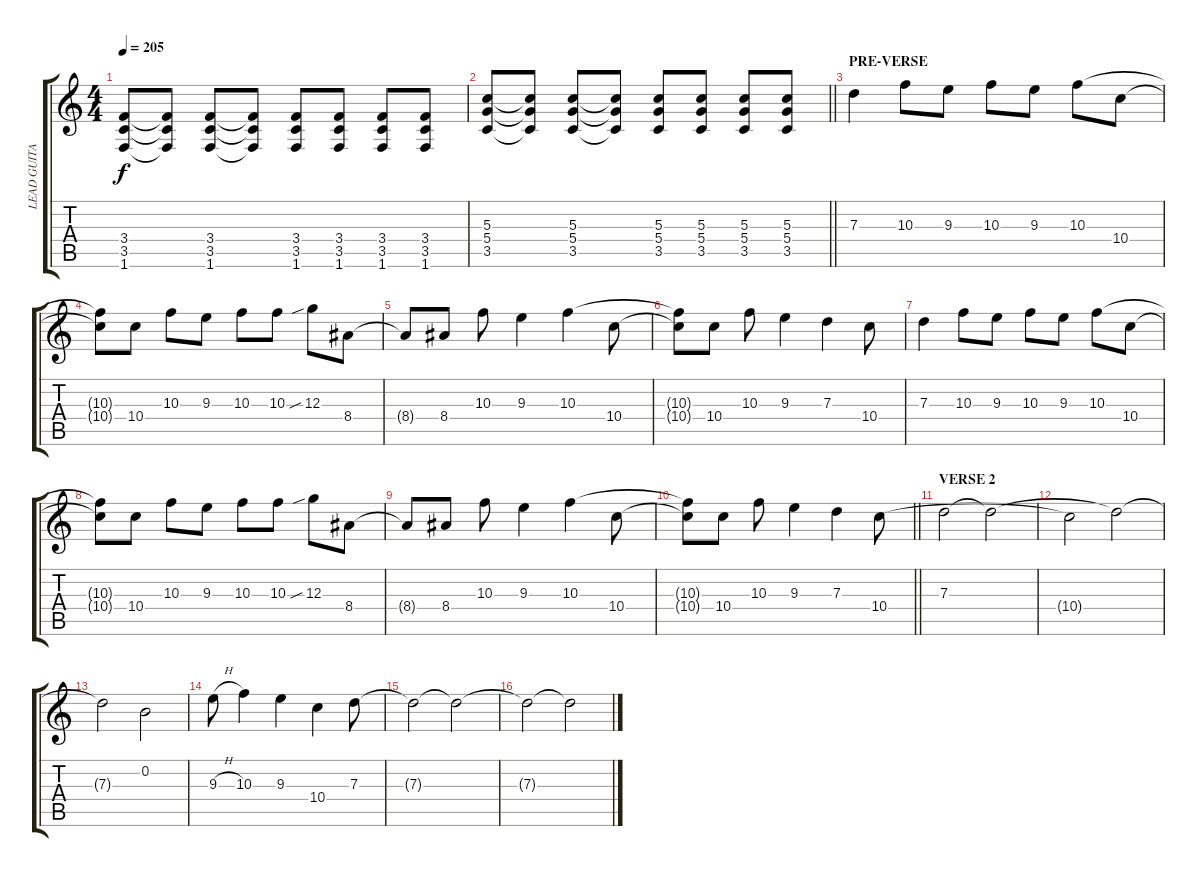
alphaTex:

\track ("LEAD GUITAR" "LEAD GUITA") {instrument overdrivenguitar}
\staff {score tabs}
\tuning (E4 B3 G3 D3 A2 E2) {hide}
\ts (4 4)
\tempo 205
\clef g2
\ks c
(3.4 3.5 1.6).8{dy f} (3.4{t} 3.5{t} 1.6{t}).8 (3.4 3.5 1.6).8 (3.4{t} 3.5{t} 1.6{t}).8 (3.4 3.5 1.6).8 (3.4 3.5 1.6).8 (3.4 3.5 1.6).8 (3.4 3.5 1.6).8 |
\barLineRight lightlight
(5.3 5.4 3.5).8 (5.3{t} 5.4{t} 3.5{t}).8 (5.3 5.4 3.5).8 (5.3{t} 5.4{t} 3.5{t}).8 (5.3 5.4 3.5).8 (5.3 5.4 3.5).8 (5.3 5.4 3.5).8 (5.3 5.4 3.5).8 |
\section ("" "PRE-VERSE")
7.3.4 10.3.8 9.3.8 10.3.8 9.3.8 10.3.8 10.4.8 |
(10.3{t} 10.4{t}).8 10.4.8 10.3.8 9.3.8 10.3.8 10.3.8 12.3{sib}.8 8.4.8 |
8.4{t}.8 8.4.8 10.3.8 9.3.4 10.3.4 10.4.8 |
(10.3{t} 10.4{t}).8 10.4.8 10.3.8 9.3.4 7.3.4 10.4.8 |
7.3.4 10.3.8 9.3.8 10.3.8 9.3.8 10.3.8 10.4.8 |
(10.3{t} 10.4{t}).8 10.4.8 10.3.8 9.3.8 10.3.8 10.3.8 12.3{sib}.8 8.4.8 |
8.4{t}.8 8.4.8 10.3.8 9.3.4 10.3.4 10.4.8 |
\barLineRight lightlight
(10.3{t} 10.4{t}).8 10.4.8 10.3.8 9.3.4 7.3.4 10.4.8 |
\section ("" "VERSE 2")
7.3.2 7.3{t}.2 |
10.4{t}.2 7.3{t}.2 |
7.3{t}.2 0.2.2 |
9.3{h}.8 10.3.4 9.3.4 10.4.4 7.3.8 |
7.3{t}.2 7.3{t}.2 |
7.3{t}.2 7.3{t}.2
